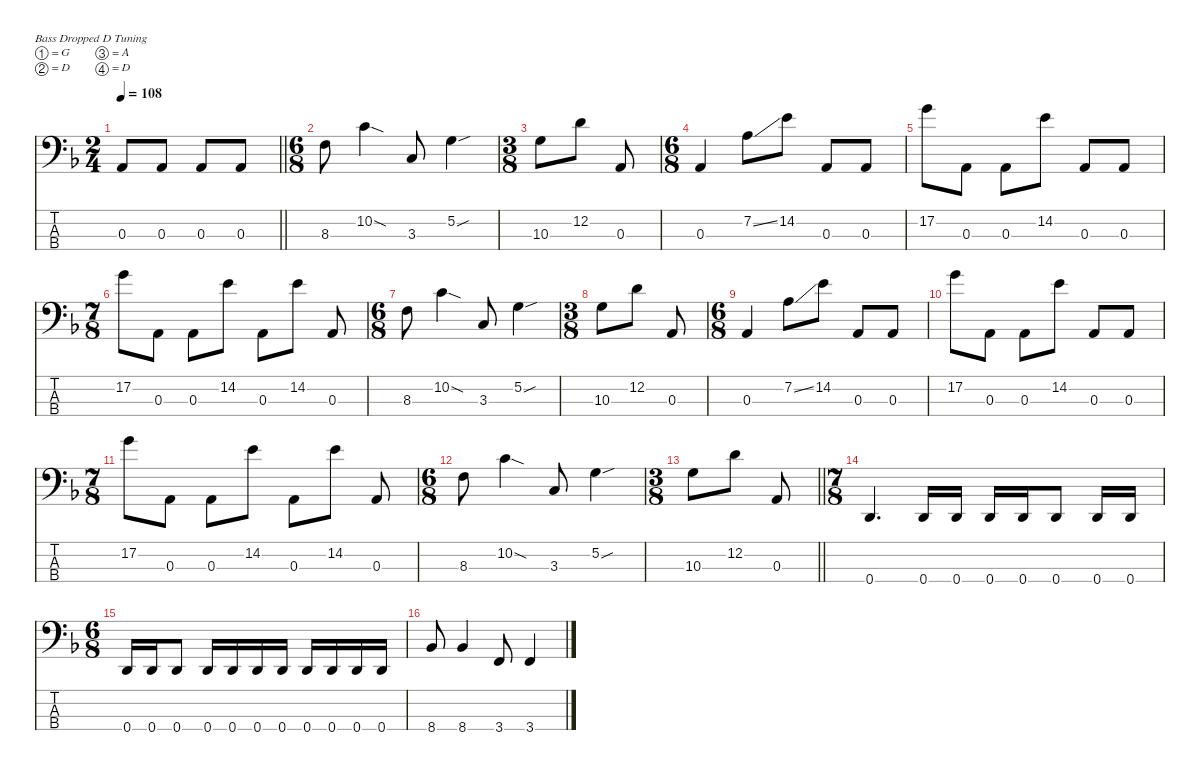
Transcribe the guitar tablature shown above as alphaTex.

\defaultSystemsLayout 4
\hideDynamics
\bracketExtendMode nobrackets
\singleTrackTrackNamePolicy hidden
\multiTrackTrackNamePolicy hidden
\firstSystemTrackNameMode fullname
\firstSystemTrackNameOrientation horizontal
\otherSystemsTrackNameOrientation horizontal
\track ("Justin Chancellor" "el.bs.") {defaultSystemsLayout 4 instrument electricbasspick}
\staff {score tabs}
\tuning (G2 D2 A1 D1)
\ts (2 4)
\beaming (8 2 2 2 2)
\tempo 108
\clef f4
\barLineRight lightlight
\ks dminor
0.3{acc forcenatural}.8{dy f beam Up} 0.3{acc forcenatural}.8{beam Up} 0.3{acc forcenatural}.8{beam Up} 0.3{acc forcenatural}.8{beam Up} |
\ts (6 8)
\beaming (8 2 2 2 2)
8.3{acc forcenatural}.8{beam Down} 10.2{sod acc forcenatural}.4{beam Down} 3.3{acc forcenatural}.8{beam Up} 5.2{sou acc forcenatural}.4{beam Down} |
\ts (3 8)
\beaming (8 2 2 2 2)
10.3{acc forcenatural}.8{beam Down} 12.2{acc forcenatural}.8{beam Down} 0.3{acc forcenatural}.8{beam Up} |
\ts (6 8)
\beaming (8 2 2 2 2)
0.3{acc forcenatural}.4{beam Up} 7.2{ss acc forcenatural}.8{beam Down} 14.2{acc forcenatural}.8{beam Down} 0.3{acc forcenatural}.8{beam Up} 0.3{acc forcenatural}.8{beam Up} |
17.2{acc forcenatural}.8{beam Down} 0.3{acc forcenatural}.8{beam Down} 0.3{acc forcenatural}.8{beam Down} 14.2{acc forcenatural}.8{beam Down} 0.3{acc forcenatural}.8{beam Up} 0.3{acc forcenatural}.8{beam Up} |
\ts (7 8)
\beaming (8 2 2 2 2)
17.2{acc forcenatural}.8{beam Down} 0.3{acc forcenatural}.8{beam Down} 0.3{acc forcenatural}.8{beam Down} 14.2{acc forcenatural}.8{beam Down} 0.3{acc forcenatural}.8{beam Down} 14.2{acc forcenatural}.8{beam Down} 0.3{acc forcenatural}.8{beam Up} |
\ts (6 8)
\beaming (8 2 2 2 2)
8.3{acc forcenatural}.8{beam Down} 10.2{sod acc forcenatural}.4{beam Down} 3.3{acc forcenatural}.8{beam Up} 5.2{sou acc forcenatural}.4{beam Down} |
\ts (3 8)
\beaming (8 2 2 2 2)
10.3{acc forcenatural}.8{beam Down} 12.2{acc forcenatural}.8{beam Down} 0.3{acc forcenatural}.8{beam Up} |
\ts (6 8)
\beaming (8 2 2 2 2)
0.3{acc forcenatural}.4{beam Up} 7.2{ss acc forcenatural}.8{beam Down} 14.2{acc forcenatural}.8{beam Down} 0.3{acc forcenatural}.8{beam Up} 0.3{acc forcenatural}.8{beam Up} |
17.2{acc forcenatural}.8{beam Down} 0.3{acc forcenatural}.8{beam Down} 0.3{acc forcenatural}.8{beam Down} 14.2{acc forcenatural}.8{beam Down} 0.3{acc forcenatural}.8{beam Up} 0.3{acc forcenatural}.8{beam Up} |
\ts (7 8)
\beaming (8 2 2 2 2)
17.2{acc forcenatural}.8{beam Down} 0.3{acc forcenatural}.8{beam Down} 0.3{acc forcenatural}.8{beam Down} 14.2{acc forcenatural}.8{beam Down} 0.3{acc forcenatural}.8{beam Down} 14.2{acc forcenatural}.8{beam Down} 0.3{acc forcenatural}.8{beam Up} |
\ts (6 8)
\beaming (8 2 2 2 2)
8.3{acc forcenatural}.8{beam Down} 10.2{sod acc forcenatural}.4{beam Down} 3.3{acc forcenatural}.8{beam Up} 5.2{sou acc forcenatural}.4{beam Down} |
\ts (3 8)
\beaming (8 2 2 2 2)
\barLineRight lightlight
10.3{acc forcenatural}.8{beam Down} 12.2{acc forcenatural}.8{beam Down} 0.3{acc forcenatural}.8{beam Up} |
\ts (7 8)
\beaming (8 2 2 2 2)
0.4{acc forcenatural}.4{d beam Up} 0.4{acc forcenatural}.16{beam Up} 0.4{acc forcenatural}.16{beam Up} 0.4{acc forcenatural}.16{beam Up} 0.4{acc forcenatural}.16{beam Up} 0.4{acc forcenatural}.8{beam Up} 0.4{acc forcenatural}.16{beam Up} 0.4{acc forcenatural}.16{beam Up} |
\ts (6 8)
\beaming (8 2 2 2 2)
0.4{acc forcenatural}.16{beam Up} 0.4{acc forcenatural}.16{beam Up} 0.4{acc forcenatural}.8{beam Up} 0.4{acc forcenatural}.16{beam Up} 0.4{acc forcenatural}.16{beam Up} 0.4{acc forcenatural}.16{beam Up} 0.4{acc forcenatural}.16{beam Up} 0.4{acc forcenatural}.16{beam Up} 0.4{acc forcenatural}.16{beam Up} 0.4{acc forcenatural}.16{beam Up} 0.4{acc forcenatural}.16{beam Up} |
8.4{acc b}.8{beam Up} 8.4{acc b}.4{beam Up} 3.4{acc forcenatural}.8{beam Up} 3.4{acc forcenatural}.4{beam Up}
